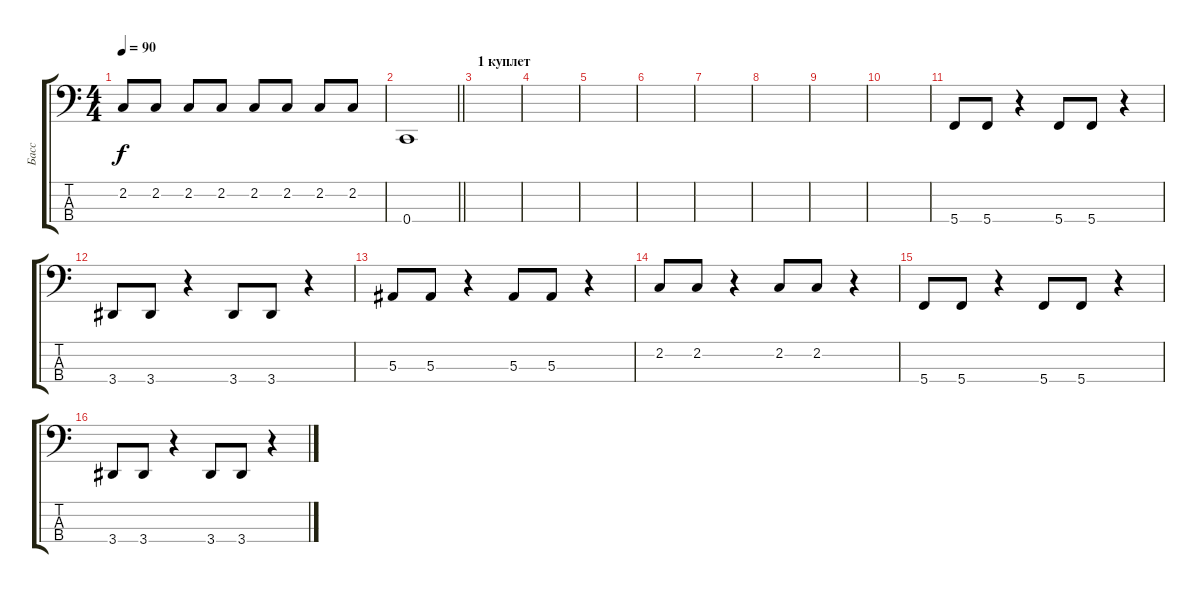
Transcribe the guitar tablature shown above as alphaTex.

\track ("Басс" "Басс") {instrument slapbass1}
\staff {score tabs}
\tuning (Eb2 Bb1 F1 C1) {hide}
\ts (4 4)
\tempo 90
\clef f4
\ks c
2.2.8{dy f} 2.2.8 2.2.8 2.2.8 2.2.8 2.2.8 2.2.8 2.2.8 |
\barLineRight lightlight
0.4.1 |
\section ("" "1 куплет")
|
|
|
|
|
|
|
|
5.4.8 5.4.8 r.4 5.4.8 5.4.8 r.4 |
3.4.8 3.4.8 r.4 3.4.8 3.4.8 r.4 |
5.3.8 5.3.8 r.4 5.3.8 5.3.8 r.4 |
2.2.8 2.2.8 r.4 2.2.8 2.2.8 r.4 |
5.4.8 5.4.8 r.4 5.4.8 5.4.8 r.4 |
3.4.8 3.4.8 r.4 3.4.8 3.4.8 r.4
